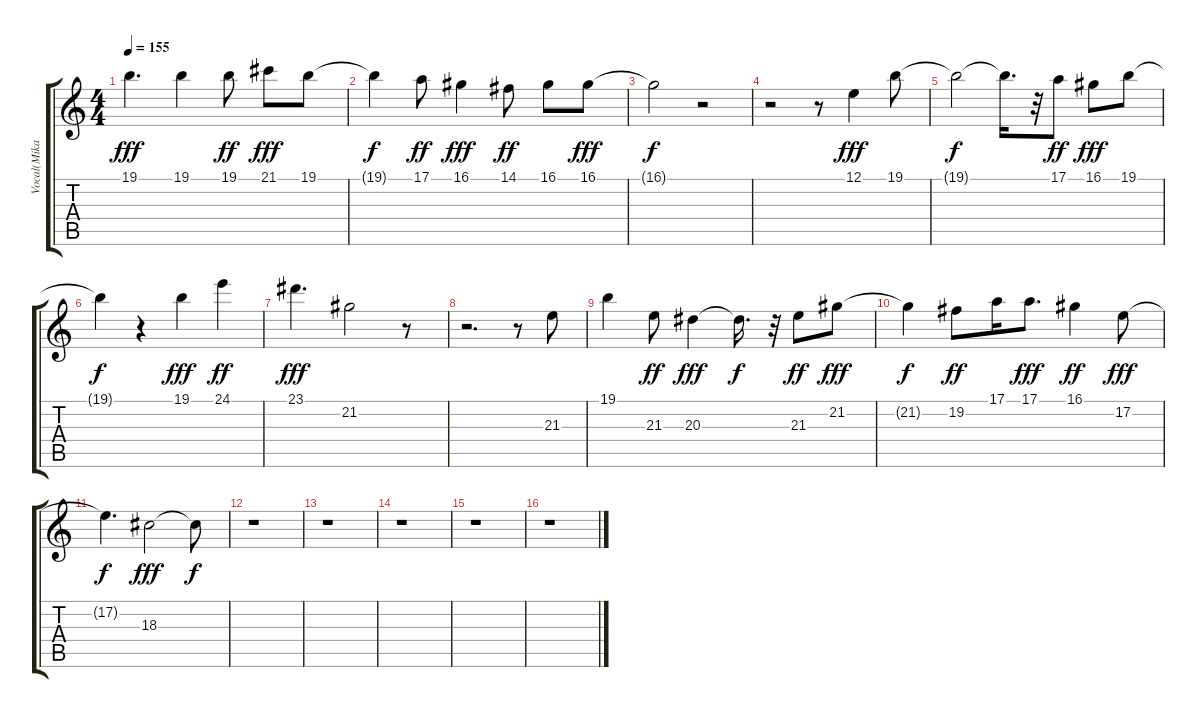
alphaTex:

\track ("Vocal(Mika Nakashima)" "Vocal(Mika") {instrument panflute}
\staff {score tabs}
\tuning (E4 B3 G3 D3 A2 E2) {hide}
\ts (4 4)
\tempo 155
\clef g2
\ks c
19.1.4{d dy fff} 19.1.4 19.1.8{dy ff} 21.1.8{dy fff} 19.1.8 |
19.1{t}.4{dy f} 17.1.8{dy ff} 16.1.4{dy fff} 14.1.8{dy ff} 16.1.8 16.1.8{dy fff} |
16.1{t}.2{dy f} r.2 |
r.2 r.8 12.1.4{dy fff} 19.1.8 |
19.1{t}.2{dy f} 19.1{t}.16{d} r.32 17.1.8{dy ff} 16.1.8{dy fff} 19.1.8 |
19.1{t}.4{dy f} r.4 19.1.4{dy fff} 24.1.4{dy ff} |
23.1.4{d dy fff} 21.2.2 r.8 |
r.2{d} r.8 21.3.8 |
19.1.4 21.3.8{dy ff} 20.3.4{dy fff} 20.3{t}.16{d dy f} r.32 21.3.8{dy ff} 21.2.8{dy fff} |
21.2{t}.4{dy f} 19.2.8{dy ff} 17.1.16 17.1.8{d dy fff} 16.1.4{dy ff} 17.2.8{dy fff} |
17.2{t}.4{d dy f} 18.3.2{dy fff} 18.3{t}.8{dy f} |
r.1 |
r.1 |
r.1 |
r.1 |
r.1
